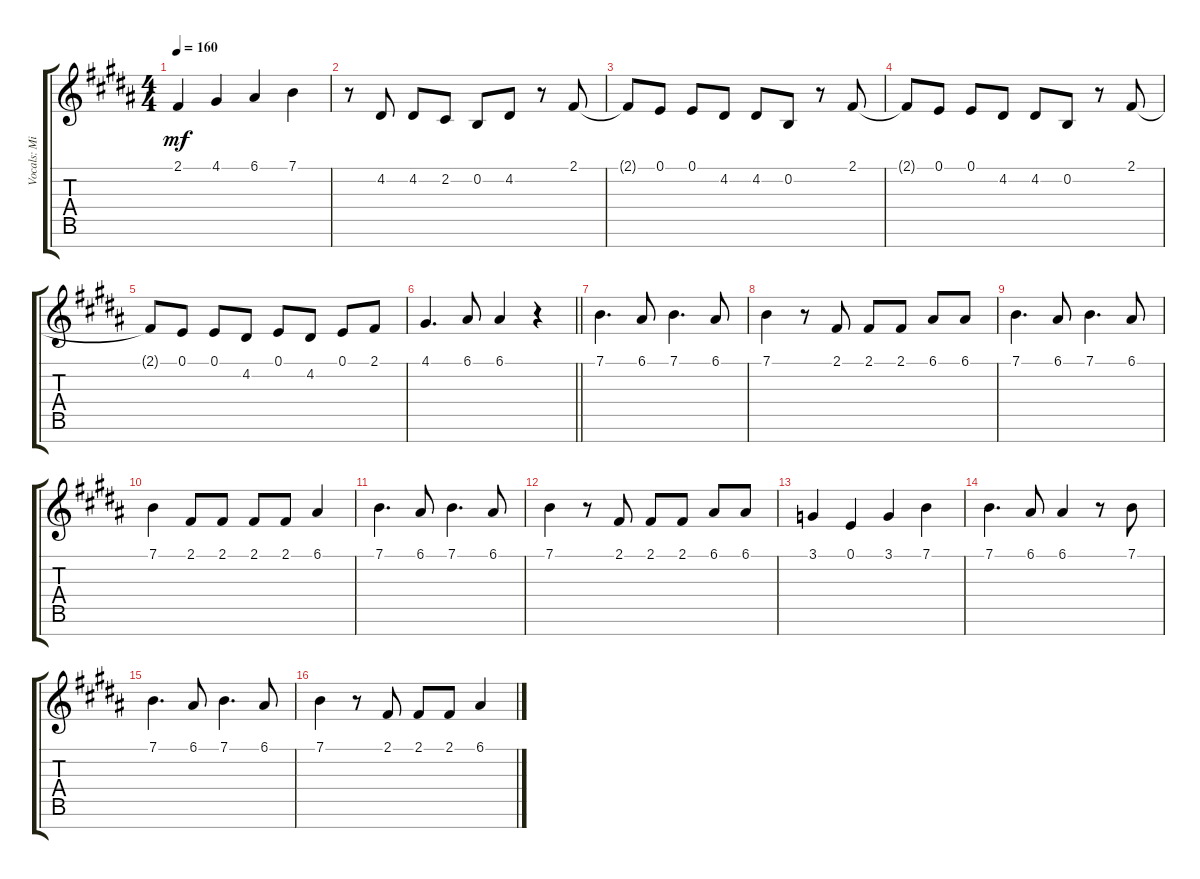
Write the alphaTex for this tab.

\track ("Vocals: Mio Akiyama" "Vocals: Mi") {instrument voiceoohs}
\staff {score tabs}
\tuning (E4 B3 G3 D3 A2 E2 B1) {hide}
\ts (4 4)
\tempo 160
\clef g2
\ks b
2.1.4{dy mf} 4.1.4 6.1.4 7.1.4 |
r.8 4.2.8 4.2.8 2.2.8 0.2.8 4.2.8 r.8 2.1.8 |
2.1{t}.8 0.1.8 0.1.8 4.2.8 4.2.8 0.2.8 r.8 2.1.8 |
2.1{t}.8 0.1.8 0.1.8 4.2.8 4.2.8 0.2.8 r.8 2.1.8 |
2.1{t}.8 0.1.8 0.1.8 4.2.8 0.1.8 4.2.8 0.1.8 2.1.8 |
\barLineRight lightlight
4.1.4{d} 6.1.8 6.1.4 r.4 |
\section ("" "")
7.1.4{d} 6.1.8 7.1.4{d} 6.1.8 |
7.1.4 r.8 2.1.8 2.1.8 2.1.8 6.1.8 6.1.8 |
7.1.4{d} 6.1.8 7.1.4{d} 6.1.8 |
7.1.4 2.1.8 2.1.8 2.1.8 2.1.8 6.1.4 |
7.1.4{d} 6.1.8 7.1.4{d} 6.1.8 |
7.1.4 r.8 2.1.8 2.1.8 2.1.8 6.1.8 6.1.8 |
3.1.4 0.1.4 3.1.4 7.1.4 |
7.1.4{d} 6.1.8 6.1.4 r.8 7.1.8 |
7.1.4{d} 6.1.8 7.1.4{d} 6.1.8 |
7.1.4 r.8 2.1.8 2.1.8 2.1.8 6.1.4
